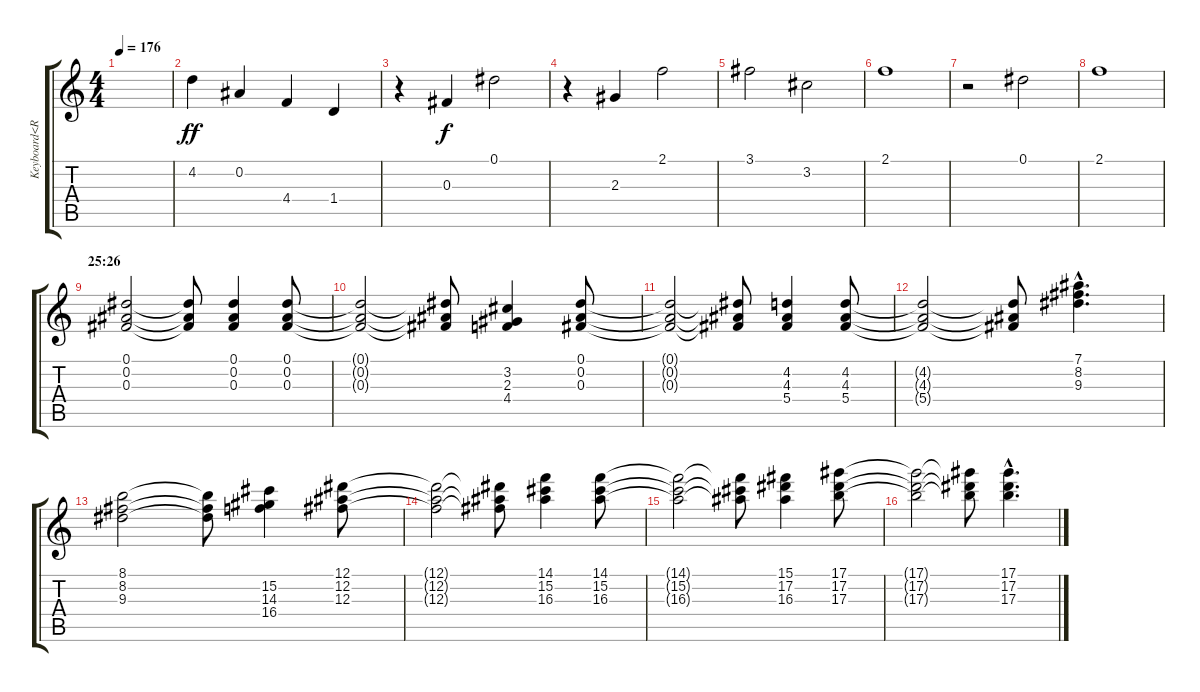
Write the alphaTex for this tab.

\track ("Keyboard<R>" "Keyboard<R") {instrument stringensemble1}
\staff {score tabs}
\tuning (Eb5 Bb4 Gb4 Db4 Ab3 Eb3) {hide}
\ts (4 4)
\tempo 176
\clef g2
\ks c
|
4.2.4{dy ff} 0.2.4 4.4.4 1.4.4 |
r.4 0.3.4{dy f} 0.1.2 |
r.4 2.3.4 2.1.2 |
3.1.2 3.2.2 |
2.1.1 |
r.2 0.1.2 |
2.1.1 |
\section ("" "25:26")
(0.1 0.2 0.3).2{instrument acousticgrandpiano} (0.1{t} 0.2{t} 0.3{t}).8 (0.1 0.2 0.3).4 (0.1 0.2 0.3).8 |
(0.1{t} 0.2{t} 0.3{t}).2 (0.1{t} 0.2{t} 0.3{t}).8 (3.2 2.3 4.4).4 (0.1 0.2 0.3).8 |
(0.1{t} 0.2{t} 0.3{t}).2 (0.1{t} 0.2{t} 0.3{t}).8 (4.2 4.3 5.4).4 (4.2 4.3 5.4).8 |
(4.2{t} 4.3{t} 5.4{t}).2 (4.2{t} 4.3{t} 5.4{t}).8 (7.1{hac} 8.2{hac} 9.3{hac}).4{d} |
(8.1 8.2 9.3).2 (8.1{t} 8.2{t} 9.3{t}).8 (15.2 14.3 16.4).4 (12.1 12.2 12.3).8 |
(12.1{t} 12.2{t} 12.3{t}).2 (12.1{t} 12.2{t} 12.3{t}).8 (14.1 15.2 16.3).4 (14.1 15.2 16.3).8 |
(14.1{t} 15.2{t} 16.3{t}).2 (14.1{t} 15.2{t} 16.3{t}).8 (15.1 17.2 16.3).4 (17.1 17.2 17.3).8 |
(17.1{t} 17.2{t} 17.3{t}).2 (17.1{t} 17.2{t} 17.3{t}).8 (17.1{hac} 17.2{hac} 17.3{hac}).4{d}
